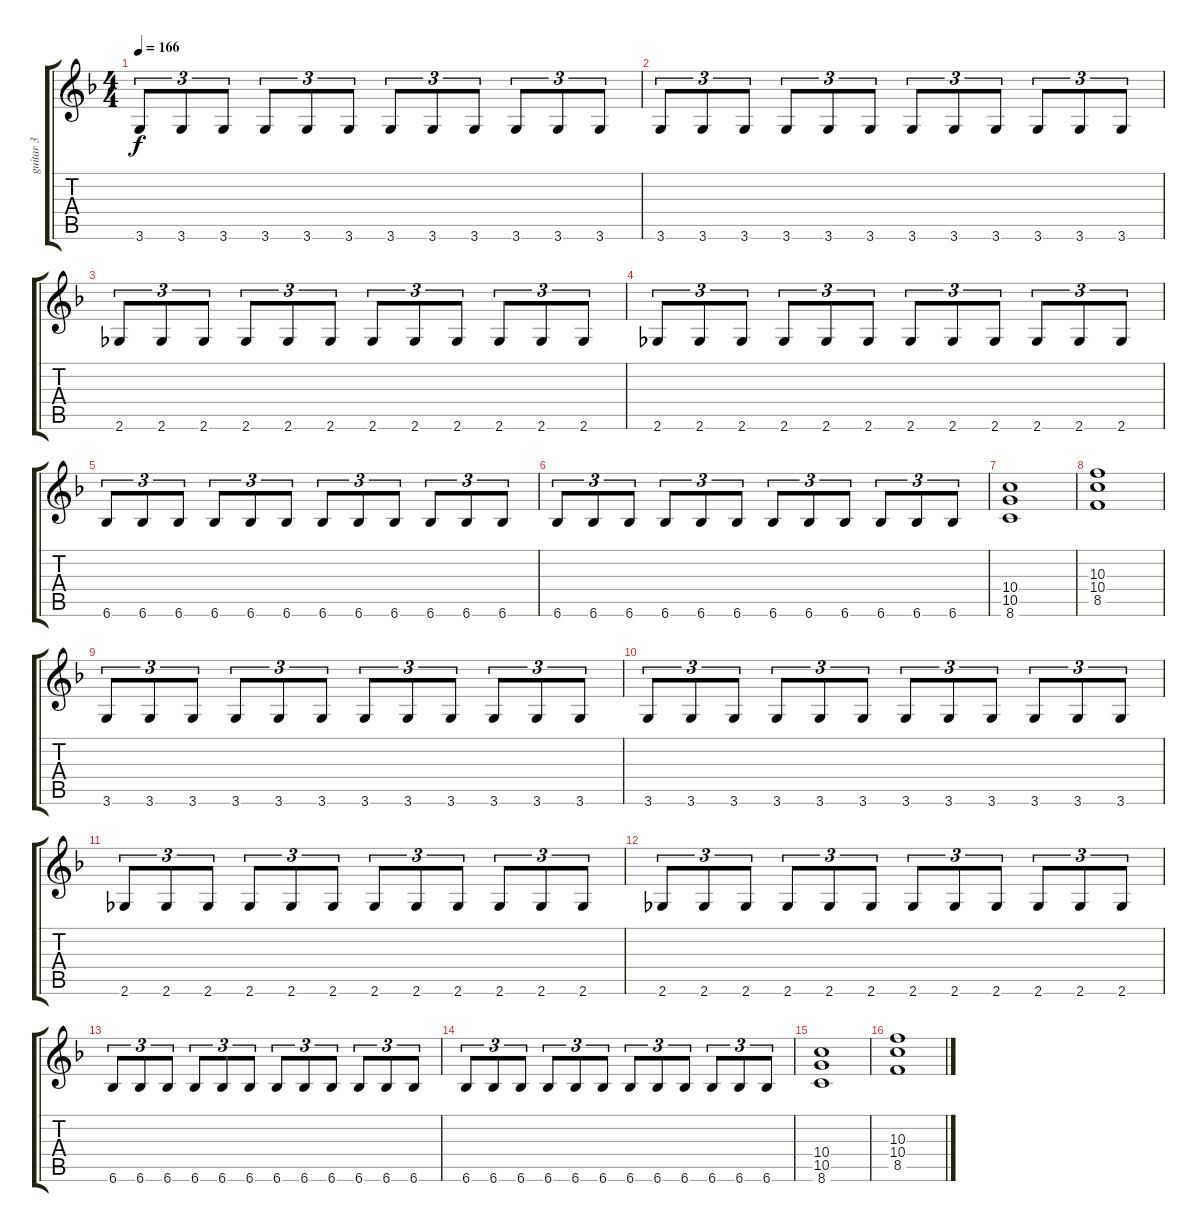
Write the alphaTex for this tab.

\track ("guitar 3" "guitar 3") {instrument overdrivenguitar}
\staff {score tabs}
\tuning (E4 B3 G3 D3 A2 E2) {hide}
\ts (4 4)
\tempo 166
\clef g2
\ks dminor
3.6.8{tu (3 2) dy f volume 7} 3.6.8{tu (3 2)} 3.6.8{tu (3 2)} 3.6.8{tu (3 2)} 3.6.8{tu (3 2)} 3.6.8{tu (3 2)} 3.6.8{tu (3 2)} 3.6.8{tu (3 2)} 3.6.8{tu (3 2)} 3.6.8{tu (3 2)} 3.6.8{tu (3 2)} 3.6.8{tu (3 2)} |
3.6.8{tu (3 2)} 3.6.8{tu (3 2)} 3.6.8{tu (3 2)} 3.6.8{tu (3 2)} 3.6.8{tu (3 2)} 3.6.8{tu (3 2)} 3.6.8{tu (3 2)} 3.6.8{tu (3 2)} 3.6.8{tu (3 2)} 3.6.8{tu (3 2)} 3.6.8{tu (3 2)} 3.6.8{tu (3 2)} |
2.6.8{tu (3 2)} 2.6.8{tu (3 2)} 2.6.8{tu (3 2)} 2.6.8{tu (3 2)} 2.6.8{tu (3 2)} 2.6.8{tu (3 2)} 2.6.8{tu (3 2)} 2.6.8{tu (3 2)} 2.6.8{tu (3 2)} 2.6.8{tu (3 2)} 2.6.8{tu (3 2)} 2.6.8{tu (3 2)} |
2.6.8{tu (3 2)} 2.6.8{tu (3 2)} 2.6.8{tu (3 2)} 2.6.8{tu (3 2)} 2.6.8{tu (3 2)} 2.6.8{tu (3 2)} 2.6.8{tu (3 2)} 2.6.8{tu (3 2)} 2.6.8{tu (3 2)} 2.6.8{tu (3 2)} 2.6.8{tu (3 2)} 2.6.8{tu (3 2)} |
6.6.8{tu (3 2)} 6.6.8{tu (3 2)} 6.6.8{tu (3 2)} 6.6.8{tu (3 2)} 6.6.8{tu (3 2)} 6.6.8{tu (3 2)} 6.6.8{tu (3 2)} 6.6.8{tu (3 2)} 6.6.8{tu (3 2)} 6.6.8{tu (3 2)} 6.6.8{tu (3 2)} 6.6.8{tu (3 2)} |
6.6.8{tu (3 2)} 6.6.8{tu (3 2)} 6.6.8{tu (3 2)} 6.6.8{tu (3 2)} 6.6.8{tu (3 2)} 6.6.8{tu (3 2)} 6.6.8{tu (3 2)} 6.6.8{tu (3 2)} 6.6.8{tu (3 2)} 6.6.8{tu (3 2)} 6.6.8{tu (3 2)} 6.6.8{tu (3 2)} |
(10.4 10.5 8.6).1 |
(10.3 10.4 8.5).1 |
3.6.8{tu (3 2)} 3.6.8{tu (3 2)} 3.6.8{tu (3 2)} 3.6.8{tu (3 2)} 3.6.8{tu (3 2)} 3.6.8{tu (3 2)} 3.6.8{tu (3 2)} 3.6.8{tu (3 2)} 3.6.8{tu (3 2)} 3.6.8{tu (3 2)} 3.6.8{tu (3 2)} 3.6.8{tu (3 2)} |
3.6.8{tu (3 2)} 3.6.8{tu (3 2)} 3.6.8{tu (3 2)} 3.6.8{tu (3 2)} 3.6.8{tu (3 2)} 3.6.8{tu (3 2)} 3.6.8{tu (3 2)} 3.6.8{tu (3 2)} 3.6.8{tu (3 2)} 3.6.8{tu (3 2)} 3.6.8{tu (3 2)} 3.6.8{tu (3 2)} |
2.6.8{tu (3 2)} 2.6.8{tu (3 2)} 2.6.8{tu (3 2)} 2.6.8{tu (3 2)} 2.6.8{tu (3 2)} 2.6.8{tu (3 2)} 2.6.8{tu (3 2)} 2.6.8{tu (3 2)} 2.6.8{tu (3 2)} 2.6.8{tu (3 2)} 2.6.8{tu (3 2)} 2.6.8{tu (3 2)} |
2.6.8{tu (3 2)} 2.6.8{tu (3 2)} 2.6.8{tu (3 2)} 2.6.8{tu (3 2)} 2.6.8{tu (3 2)} 2.6.8{tu (3 2)} 2.6.8{tu (3 2)} 2.6.8{tu (3 2)} 2.6.8{tu (3 2)} 2.6.8{tu (3 2)} 2.6.8{tu (3 2)} 2.6.8{tu (3 2)} |
6.6.8{tu (3 2)} 6.6.8{tu (3 2)} 6.6.8{tu (3 2)} 6.6.8{tu (3 2)} 6.6.8{tu (3 2)} 6.6.8{tu (3 2)} 6.6.8{tu (3 2)} 6.6.8{tu (3 2)} 6.6.8{tu (3 2)} 6.6.8{tu (3 2)} 6.6.8{tu (3 2)} 6.6.8{tu (3 2)} |
6.6.8{tu (3 2)} 6.6.8{tu (3 2)} 6.6.8{tu (3 2)} 6.6.8{tu (3 2)} 6.6.8{tu (3 2)} 6.6.8{tu (3 2)} 6.6.8{tu (3 2)} 6.6.8{tu (3 2)} 6.6.8{tu (3 2)} 6.6.8{tu (3 2)} 6.6.8{tu (3 2)} 6.6.8{tu (3 2)} |
(10.4 10.5 8.6).1 |
(10.3 10.4 8.5).1
